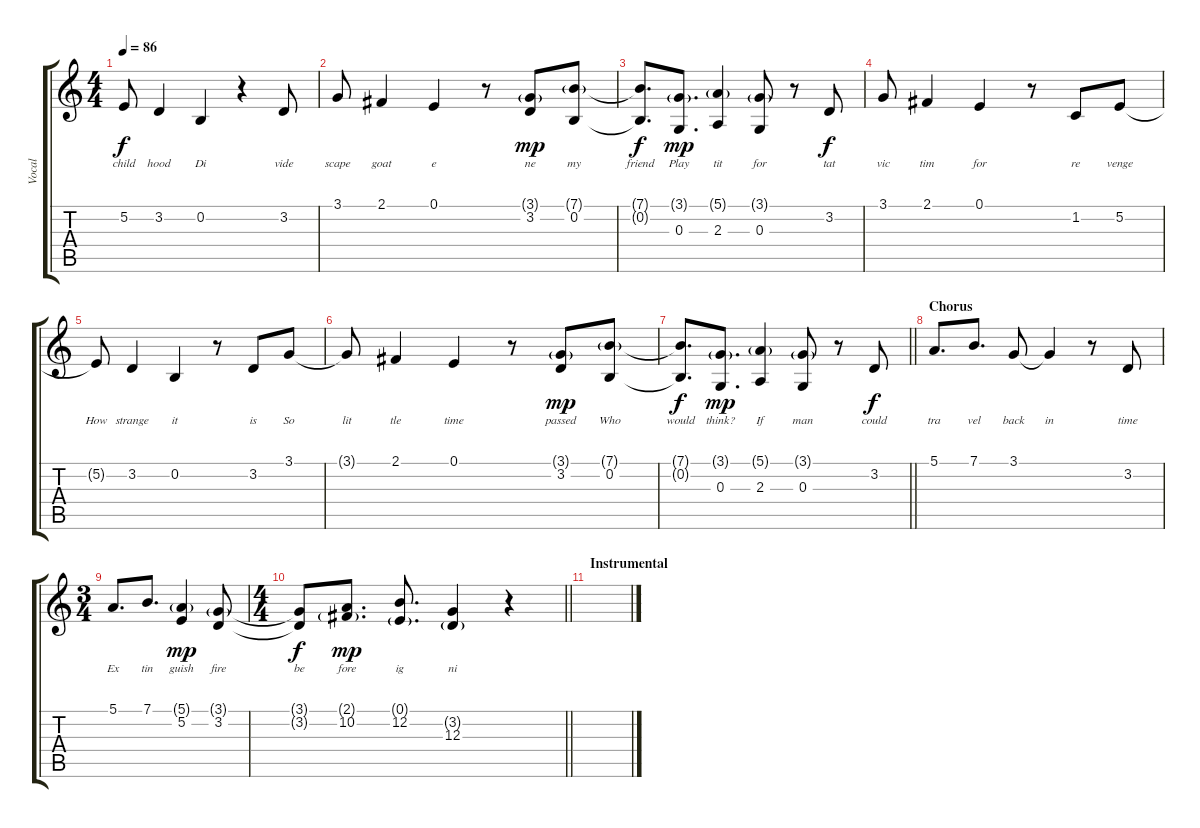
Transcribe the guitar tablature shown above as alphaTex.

\track ("Vocal" "Vocal") {instrument acousticgrandpiano}
\staff {score tabs}
\tuning (E4 B3 G3 D3 A2 E2) {hide}
\ts (4 4)
\tempo 86
\clef g2
\ks c
5.2{t}.8{lyrics (0 "child") lyrics (1 "") lyrics (2 "") lyrics (3 "") lyrics (4 "") dy f} 3.2.4{lyrics (0 "hood") lyrics (1 "") lyrics (2 "") lyrics (3 "") lyrics (4 "")} 0.2.4{lyrics (0 "Di") lyrics (1 "") lyrics (2 "") lyrics (3 "") lyrics (4 "")} r.4 3.2.8{lyrics (0 "vide") lyrics (1 "") lyrics (2 "") lyrics (3 "") lyrics (4 "")} |
3.1.8{lyrics (0 "scape") lyrics (1 "") lyrics (2 "") lyrics (3 "") lyrics (4 "")} 2.1.4{lyrics (0 "goat") lyrics (1 "") lyrics (2 "") lyrics (3 "") lyrics (4 "")} 0.1.4{lyrics (0 "e") lyrics (1 "") lyrics (2 "") lyrics (3 "") lyrics (4 "")} r.8 (3.1{g} 3.2).8{lyrics (0 "ne") lyrics (1 "") lyrics (2 "") lyrics (3 "") lyrics (4 "") dy mp} (7.1{g} 0.2).8{lyrics (0 "my") lyrics (1 "") lyrics (2 "") lyrics (3 "") lyrics (4 "")} |
(7.1{t} 0.2{t}).8{d lyrics (0 "friend") lyrics (1 "") lyrics (2 "") lyrics (3 "") lyrics (4 "") dy f} (3.1{g} 0.3).8{d lyrics (0 "Play") lyrics (1 "") lyrics (2 "") lyrics (3 "") lyrics (4 "") dy mp} (5.1{g} 2.3).4{lyrics (0 "tit") lyrics (1 "") lyrics (2 "") lyrics (3 "") lyrics (4 "")} (3.1{g} 0.3).8{lyrics (0 "for") lyrics (1 "") lyrics (2 "") lyrics (3 "") lyrics (4 "")} r.8 3.2.8{lyrics (0 "tat") lyrics (1 "") lyrics (2 "") lyrics (3 "") lyrics (4 "") dy f} |
3.1.8{lyrics (0 "vic") lyrics (1 "") lyrics (2 "") lyrics (3 "") lyrics (4 "")} 2.1.4{lyrics (0 "tim") lyrics (1 "") lyrics (2 "") lyrics (3 "") lyrics (4 "")} 0.1.4{lyrics (0 "for") lyrics (1 "") lyrics (2 "") lyrics (3 "") lyrics (4 "")} r.8 1.2.8{lyrics (0 "re") lyrics (1 "") lyrics (2 "") lyrics (3 "") lyrics (4 "")} 5.2.8{lyrics (0 "venge") lyrics (1 "") lyrics (2 "") lyrics (3 "") lyrics (4 "")} |
5.2{t}.8{lyrics (0 "How") lyrics (1 "") lyrics (2 "") lyrics (3 "") lyrics (4 "")} 3.2.4{lyrics (0 "strange") lyrics (1 "") lyrics (2 "") lyrics (3 "") lyrics (4 "")} 0.2.4{lyrics (0 "it") lyrics (1 "") lyrics (2 "") lyrics (3 "") lyrics (4 "")} r.8 3.2.8{lyrics (0 "is") lyrics (1 "") lyrics (2 "") lyrics (3 "") lyrics (4 "")} 3.1.8{lyrics (0 "So") lyrics (1 "") lyrics (2 "") lyrics (3 "") lyrics (4 "")} |
3.1{t}.8{lyrics (0 "lit") lyrics (1 "") lyrics (2 "") lyrics (3 "") lyrics (4 "")} 2.1.4{lyrics (0 "tle") lyrics (1 "") lyrics (2 "") lyrics (3 "") lyrics (4 "")} 0.1.4{lyrics (0 "time") lyrics (1 "") lyrics (2 "") lyrics (3 "") lyrics (4 "")} r.8 (3.1{g} 3.2).8{lyrics (0 "passed") lyrics (1 "") lyrics (2 "") lyrics (3 "") lyrics (4 "") dy mp} (7.1{g} 0.2).8{lyrics (0 "Who") lyrics (1 "") lyrics (2 "") lyrics (3 "") lyrics (4 "")} |
\barLineRight lightlight
(7.1{t} 0.2{t}).8{d lyrics (0 "would") lyrics (1 "") lyrics (2 "") lyrics (3 "") lyrics (4 "") dy f} (3.1{g} 0.3).8{d lyrics (0 "think?") lyrics (1 "") lyrics (2 "") lyrics (3 "") lyrics (4 "") dy mp} (5.1{g} 2.3).4{lyrics (0 "If") lyrics (1 "") lyrics (2 "") lyrics (3 "") lyrics (4 "")} (3.1{g} 0.3).8{lyrics (0 "man") lyrics (1 "") lyrics (2 "") lyrics (3 "") lyrics (4 "")} r.8 3.2.8{lyrics (0 "could") lyrics (1 "") lyrics (2 "") lyrics (3 "") lyrics (4 "") dy f} |
\section ("" "Chorus")
5.1.8{d lyrics (0 "tra") lyrics (1 "") lyrics (2 "") lyrics (3 "") lyrics (4 "")} 7.1.8{d lyrics (0 "vel") lyrics (1 "") lyrics (2 "") lyrics (3 "") lyrics (4 "")} 3.1.8{lyrics (0 "back") lyrics (1 "") lyrics (2 "") lyrics (3 "") lyrics (4 "")} 3.1{t}.4{lyrics (0 "in") lyrics (1 "") lyrics (2 "") lyrics (3 "") lyrics (4 "")} r.8 3.2.8{lyrics (0 "time") lyrics (1 "") lyrics (2 "") lyrics (3 "") lyrics (4 "")} |
\ts (3 4)
5.1.8{d lyrics (0 "Ex") lyrics (1 "") lyrics (2 "") lyrics (3 "") lyrics (4 "")} 7.1.8{d lyrics (0 "tin") lyrics (1 "") lyrics (2 "") lyrics (3 "") lyrics (4 "")} (5.1{g} 5.2).4{lyrics (0 "guish") lyrics (1 "") lyrics (2 "") lyrics (3 "") lyrics (4 "") dy mp} (3.1{g} 3.2).8{lyrics (0 "fire") lyrics (1 "") lyrics (2 "") lyrics (3 "") lyrics (4 "")} |
\ts (4 4)
\barLineRight lightlight
(3.1{t} 3.2{t}).8{lyrics (0 "be") lyrics (1 "") lyrics (2 "") lyrics (3 "") lyrics (4 "") dy f} (2.1{g} 10.2).8{d lyrics (0 "fore") lyrics (1 "") lyrics (2 "") lyrics (3 "") lyrics (4 "") dy mp} (0.1{g} 12.2).8{d lyrics (0 "ig") lyrics (1 "") lyrics (2 "") lyrics (3 "") lyrics (4 "")} (3.2{g} 12.3).4{lyrics (0 "ni") lyrics (1 "") lyrics (2 "") lyrics (3 "") lyrics (4 "")} r.4 |
\section ("" "Instrumental")
